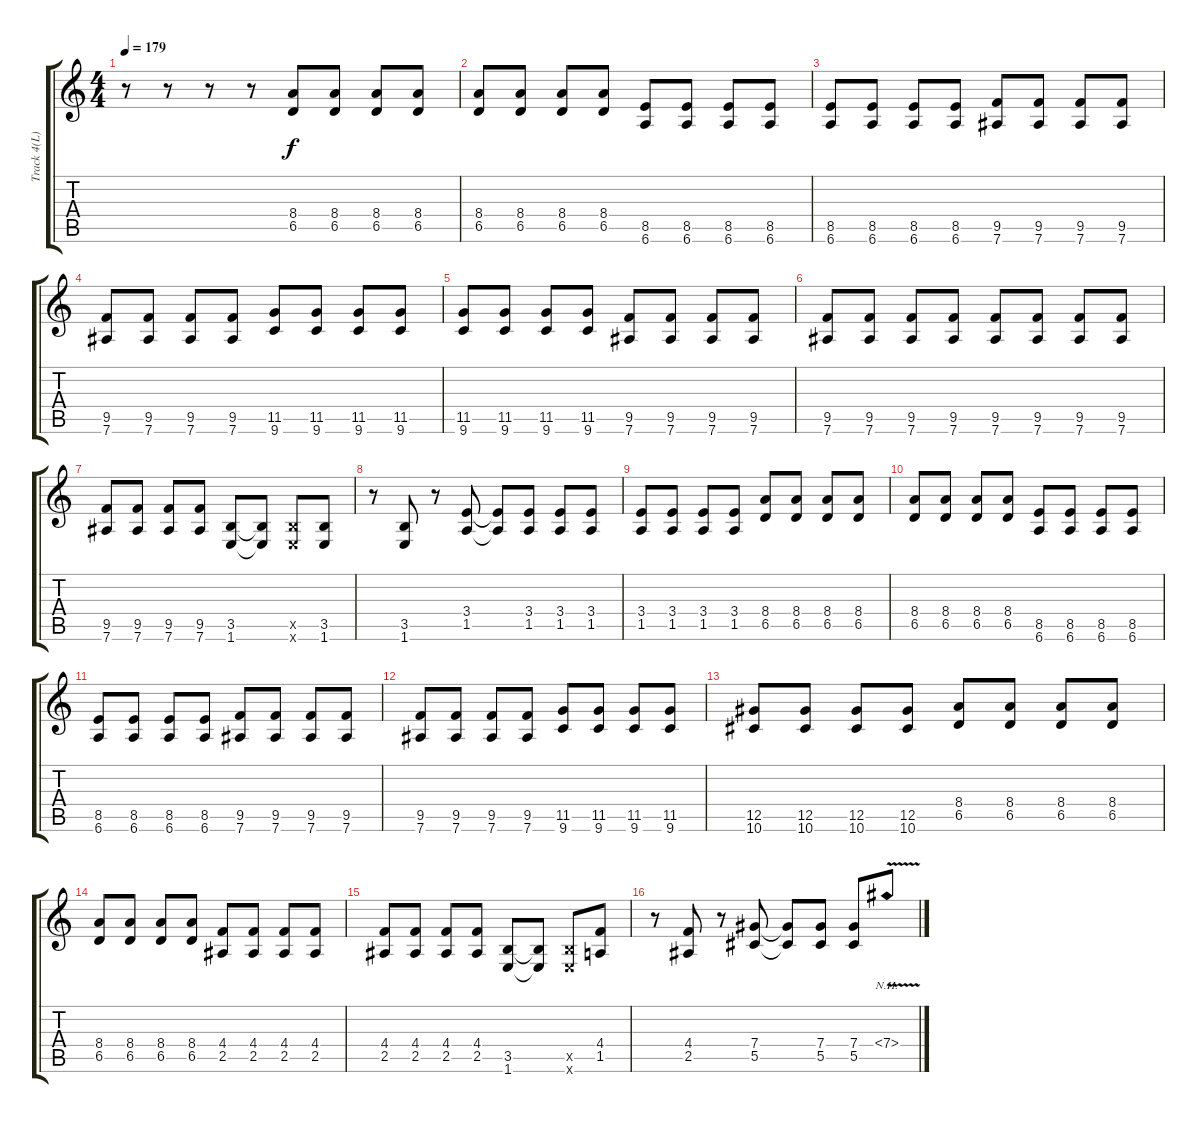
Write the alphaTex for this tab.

\track ("Track 4(L)" "Track 4(L)") {instrument overdrivenguitar}
\staff {score tabs}
\tuning (Eb4 Bb3 Gb3 Db3 Ab2 Eb2) {hide}
\ts (4 4)
\tempo 179
\clef g2
\ks c
r.8{dy f} r.8 r.8 r.8 (8.4 6.5).8 (8.4 6.5).8 (8.4 6.5).8 (8.4 6.5).8 |
(8.4 6.5).8 (8.4 6.5).8 (8.4 6.5).8 (8.4 6.5).8 (8.5 6.6).8 (8.5 6.6).8 (8.5 6.6).8 (8.5 6.6).8 |
(8.5 6.6).8 (8.5 6.6).8 (8.5 6.6).8 (8.5 6.6).8 (9.5 7.6).8 (9.5 7.6).8 (9.5 7.6).8 (9.5 7.6).8 |
(9.5 7.6).8 (9.5 7.6).8 (9.5 7.6).8 (9.5 7.6).8 (11.5 9.6).8 (11.5 9.6).8 (11.5 9.6).8 (11.5 9.6).8 |
(11.5 9.6).8 (11.5 9.6).8 (11.5 9.6).8 (11.5 9.6).8 (9.5 7.6).8 (9.5 7.6).8 (9.5 7.6).8 (9.5 7.6).8 |
(9.5 7.6).8 (9.5 7.6).8 (9.5 7.6).8 (9.5 7.6).8 (9.5 7.6).8 (9.5 7.6).8 (9.5 7.6).8 (9.5 7.6).8 |
(9.5 7.6).8 (9.5 7.6).8 (9.5 7.6).8 (9.5 7.6).8 (3.5 1.6).8 (3.5{t} 1.6{t}).8 (3.5{x} 1.6{x}).8 (3.5 1.6).8 |
r.8 (3.5 1.6).8 r.8 (3.4 1.5).8 (3.4{t} 1.5{t}).8 (3.4 1.5).8 (3.4 1.5).8 (3.4 1.5).8 |
(3.4 1.5).8 (3.4 1.5).8 (3.4 1.5).8 (3.4 1.5).8 (8.4 6.5).8 (8.4 6.5).8 (8.4 6.5).8 (8.4 6.5).8 |
(8.4 6.5).8 (8.4 6.5).8 (8.4 6.5).8 (8.4 6.5).8 (8.5 6.6).8 (8.5 6.6).8 (8.5 6.6).8 (8.5 6.6).8 |
(8.5 6.6).8 (8.5 6.6).8 (8.5 6.6).8 (8.5 6.6).8 (9.5 7.6).8 (9.5 7.6).8 (9.5 7.6).8 (9.5 7.6).8 |
(9.5 7.6).8 (9.5 7.6).8 (9.5 7.6).8 (9.5 7.6).8 (11.5 9.6).8 (11.5 9.6).8 (11.5 9.6).8 (11.5 9.6).8 |
(12.5 10.6).8 (12.5 10.6).8 (12.5 10.6).8 (12.5 10.6).8 (8.4 6.5).8 (8.4 6.5).8 (8.4 6.5).8 (8.4 6.5).8 |
(8.4 6.5).8 (8.4 6.5).8 (8.4 6.5).8 (8.4 6.5).8 (4.4 2.5).8 (4.4 2.5).8 (4.4 2.5).8 (4.4 2.5).8 |
(4.4 2.5).8 (4.4 2.5).8 (4.4 2.5).8 (4.4 2.5).8 (3.5 1.6).8 (3.5{t} 1.6{t}).8 (3.5{x} 1.6{x}).8 (4.4 1.5).8 |
r.8 (4.4 2.5).8 r.8 (7.4 5.5).8 (7.4{t} 5.5{t}).8 (7.4 5.5).8 (7.4 5.5).8 7.4{nh v}.8
